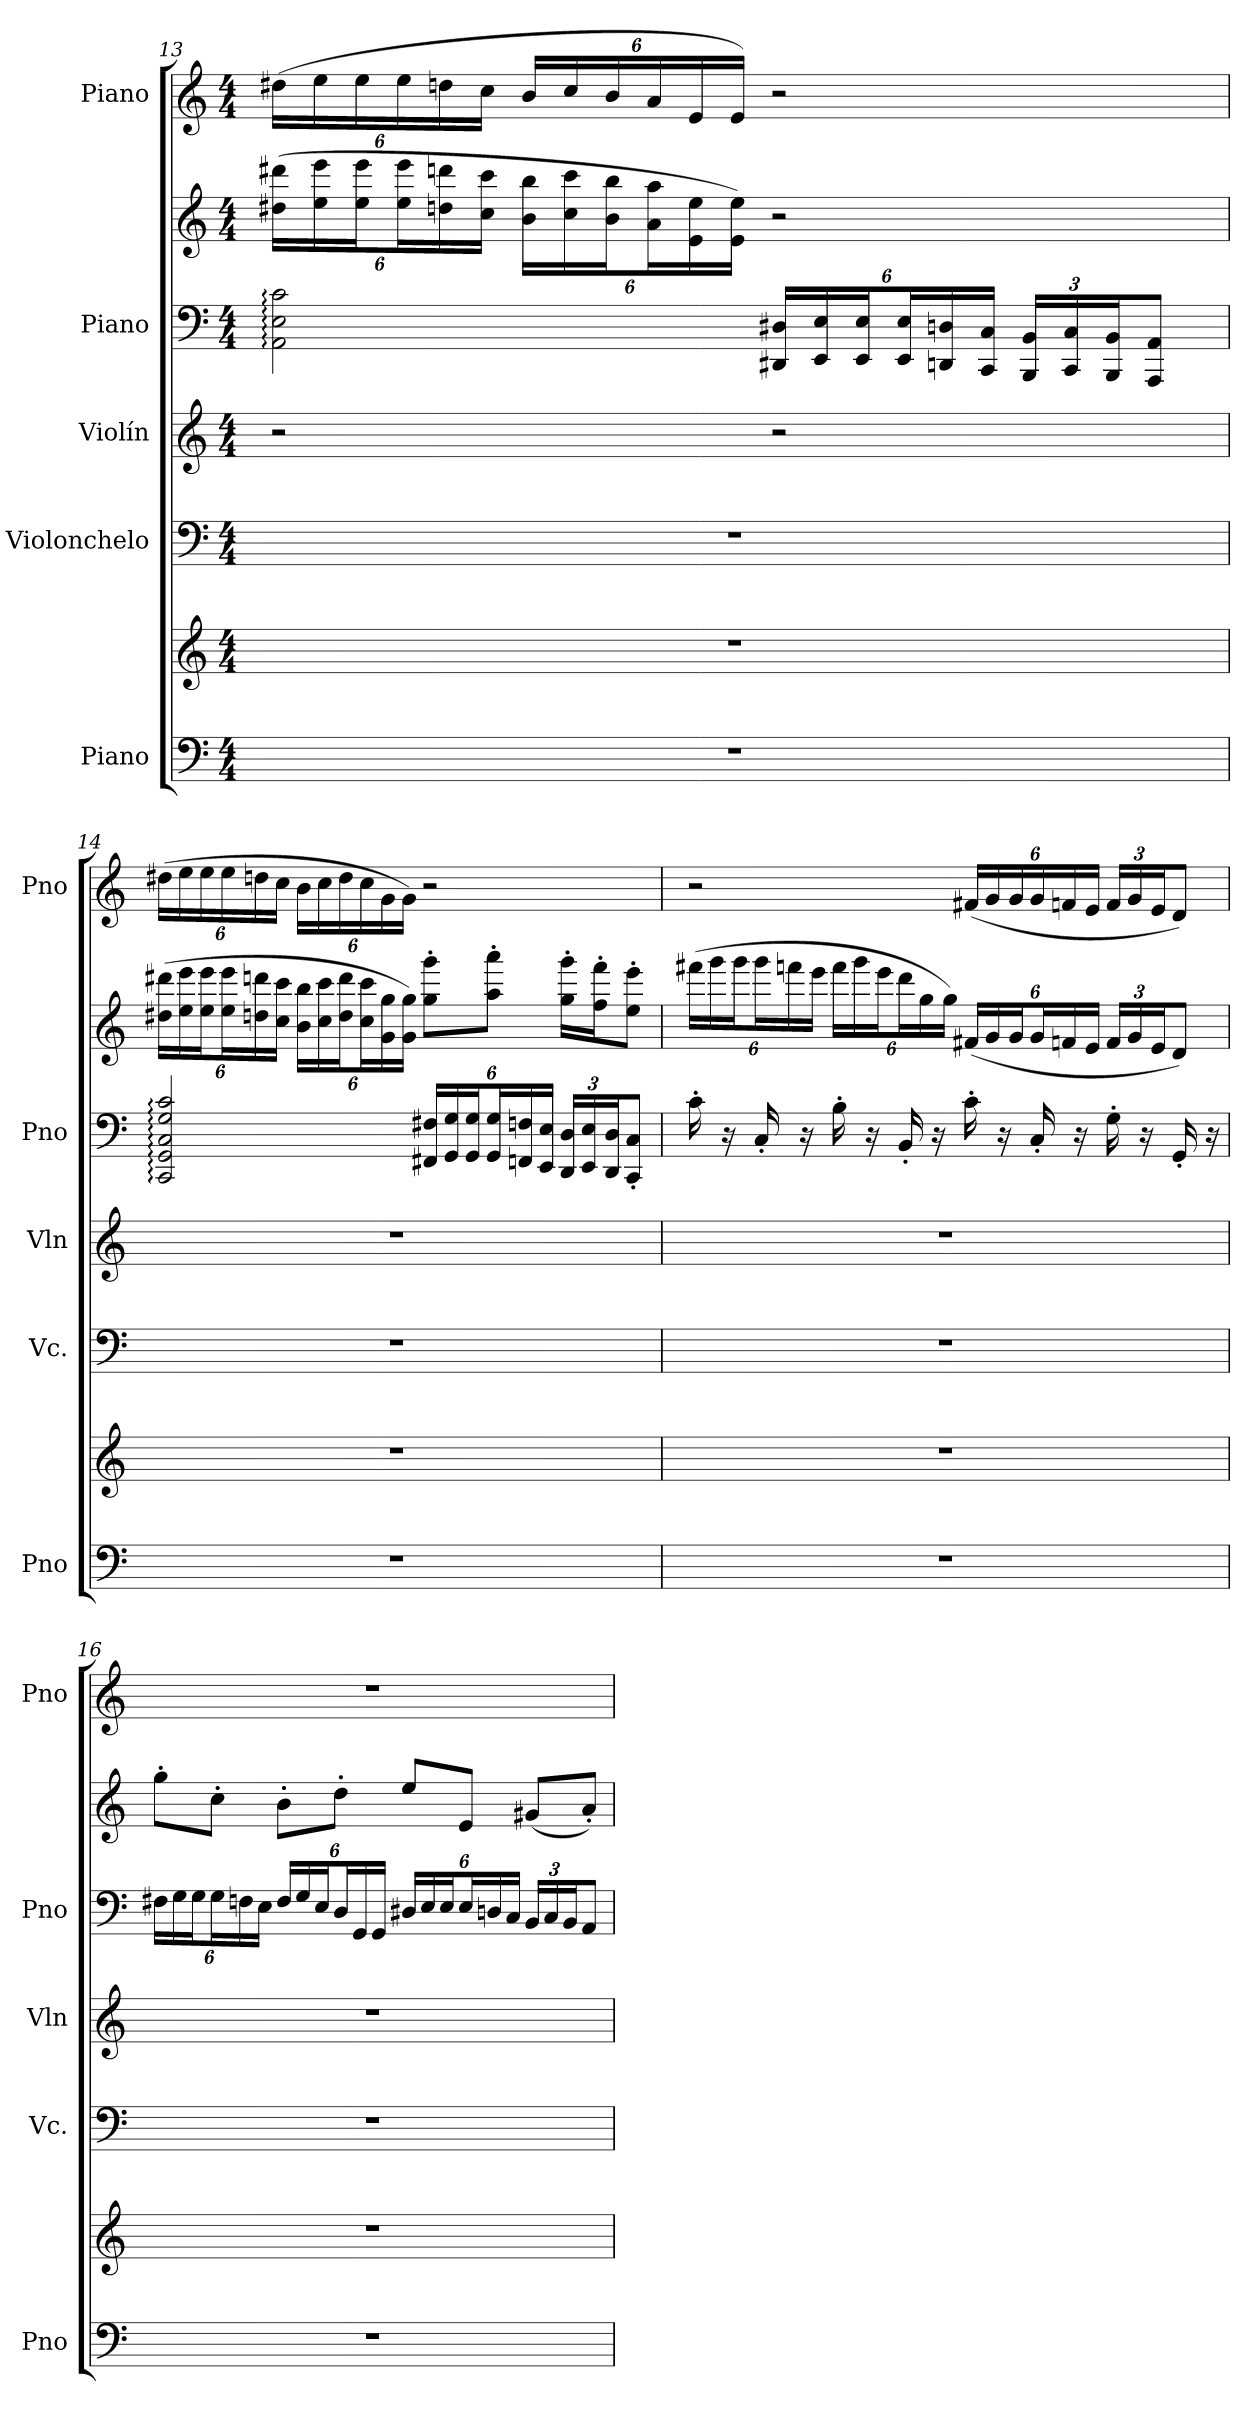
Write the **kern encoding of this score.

**kern	**kern	**kern	**kern	**kern	**kern	**kern
*part5	*part5	*part4	*part3	*part2	*part2	*part1
*staff7	*staff6	*staff5	*staff4	*staff3	*staff2	*staff1
*I"Piano	*	*I"Violonchelo	*I"Violín	*I"Piano	*	*I"Piano
*I'Pno	*	*I'Vc.	*I'Vln	*I'Pno	*	*I'Pno
*clefF4	*clefG2	*clefF4	*clefG2	*clefF4	*clefG2	*clefG2
*k[]	*k[]	*k[]	*k[]	*k[]	*k[]	*k[]
*M4/4	*M4/4	*M4/4	*M4/4	*M4/4	*M4/4	*M4/4
*	*	*	*	*	*Xbrackettup	*Xbrackettup
=13	=13	=13	=13	=13	=13	=13
1r	1r	1r	2r	2AA\: 2E\: 2c\:	(>24dd#X\ 24ddd#X\LL	(>24dd#X\LL
.	.	.	.	.	24ee\ 24eee\	24ee\
.	.	.	.	.	24ee\ 24eee\J	24ee\
.	.	.	.	.	24ee\ 24eee\L	24ee\
.	.	.	.	.	24ddn\ 24dddn\	24ddn\
.	.	.	.	.	24cc\ 24ccc\JJ	24cc\JJ
.	.	.	.	.	24b\ 24bb\LL	24b/LL
.	.	.	.	.	24cc\ 24ccc\	24cc/
.	.	.	.	.	24b\ 24bb\J	24b/
.	.	.	.	.	24a\ 24aa\L	24a/
.	.	.	.	.	24e\ 24ee\	24e/
.	.	.	.	.	24e\ 24ee\JJ)	24e/JJ)
*	*	*	*	*Xbrackettup	*	*
.	.	.	2r	24DD#X/ 24D#X/LL	2r	2r
.	.	.	.	24EE/ 24E/	.	.
.	.	.	.	24EE/ 24E/J	.	.
.	.	.	.	24EE/ 24E/L	.	.
.	.	.	.	24DDn/ 24Dn/	.	.
.	.	.	.	24CC/ 24C/JJ	.	.
.	.	.	.	24BBB/ 24BB/LL	.	.
.	.	.	.	24CC/ 24C/	.	.
.	.	.	.	24BBB/ 24BB/J	.	.
.	.	.	.	8AAA/ 8AA/J	.	.
!!LO:LB:g=z
=14	=14	=14	=14	=14	=14	=14
1r	1r	1r	1r	2CC/: 2GG/: 2C/: 2G/: 2c/:	(>24dd#X\ 24ddd#X\LL	(>24dd#X\LL
.	.	.	.	.	24ee\ 24eee\	24ee\
.	.	.	.	.	24ee\ 24eee\J	24ee\
.	.	.	.	.	24ee\ 24eee\L	24ee\
.	.	.	.	.	24ddn\ 24dddn\	24ddn\
.	.	.	.	.	24cc\ 24ccc\JJ	24cc\JJ
.	.	.	.	.	24b\ 24bb\LL	24b\LL
.	.	.	.	.	24cc\ 24ccc\	24cc\
.	.	.	.	.	24dd\ 24ddd\J	24dd\
.	.	.	.	.	24cc\ 24ccc\L	24cc\
.	.	.	.	.	24g\ 24gg\	24g\
.	.	.	.	.	24g\ 24gg\JJ)	24g\JJ)
.	.	.	.	24FF#X/ 24F#X/LL	8gg'\ 8ggg'\L	2r
.	.	.	.	24GG/ 24G/	.	.
.	.	.	.	24GG/ 24G/J	.	.
.	.	.	.	24GG/ 24G/L	8aa'\ 8aaa'\J	.
.	.	.	.	24FFn/ 24Fn/	.	.
.	.	.	.	24EE/ 24E/JJ	.	.
.	.	.	.	24DD/ 24D/LL	16gg'\ 16ggg'\LL	.
.	.	.	.	24EE/ 24E/	.	.
.	.	.	.	.	16ff'\ 16fff'\J	.
.	.	.	.	24DD/ 24D/J	.	.
.	.	.	.	8CC'/ 8C'/J	8ee'\ 8eee'\J	.
=15	=15	=15	=15	=15	=15	=15
1r	1r	1r	1r	16c'\	(>24fff#X\LL	2r
.	.	.	.	.	24ggg\	.
.	.	.	.	16r	.	.
.	.	.	.	.	24ggg\J	.
.	.	.	.	16C'/	24ggg\L	.
.	.	.	.	.	24fffn\	.
.	.	.	.	16r	.	.
.	.	.	.	.	24eee\JJ	.
.	.	.	.	16B'\	24fff\LL	.
.	.	.	.	.	24ggg\	.
.	.	.	.	16r	.	.
.	.	.	.	.	24eee\J	.
.	.	.	.	16BB'/	24ddd\L	.
.	.	.	.	.	24gg\	.
.	.	.	.	16r	.	.
.	.	.	.	.	24gg\JJ)	.
.	.	.	.	16c'\	(<24f#X/LL	(<24f#X/LL
.	.	.	.	.	24g/	24g/
.	.	.	.	16r	.	.
.	.	.	.	.	24g/J	24g/
.	.	.	.	16C'/	24g/L	24g/
.	.	.	.	.	24fn/	24fn/
.	.	.	.	16r	.	.
.	.	.	.	.	24e/JJ	24e/JJ
.	.	.	.	16G'\	24f/LL	24f/LL
.	.	.	.	.	24g/	24g/
.	.	.	.	16r	.	.
.	.	.	.	.	24e/J	24e/J
.	.	.	.	16GG'/	8d/J)	8d/J)
.	.	.	.	16r	.	.
=16	=16	=16	=16	=16	=16	=16
1r	1r	1r	1r	24F#X\LL	8gg'\L	1r
.	.	.	.	24G\	.	.
.	.	.	.	24G\J	.	.
.	.	.	.	24G\L	8cc'\J	.
.	.	.	.	24Fn\	.	.
.	.	.	.	24E\JJ	.	.
.	.	.	.	24F/LL	8b'\L	.
.	.	.	.	24G/	.	.
.	.	.	.	24E/J	.	.
.	.	.	.	24D/L	8dd'\J	.
.	.	.	.	24GG/	.	.
.	.	.	.	24GG/JJ	.	.
.	.	.	.	24D#X/LL	8ee/L	.
.	.	.	.	24E/	.	.
.	.	.	.	24E/J	.	.
.	.	.	.	24E/L	8e/J	.
.	.	.	.	24Dn/	.	.
.	.	.	.	24C/JJ	.	.
.	.	.	.	24BB/LL	(<8g#X/L	.
.	.	.	.	24C/	.	.
.	.	.	.	24BB/J	.	.
.	.	.	.	8AA/J	8a'/J)	.
=	=	=	=	=	=	=
*-	*-	*-	*-	*-	*-	*-
